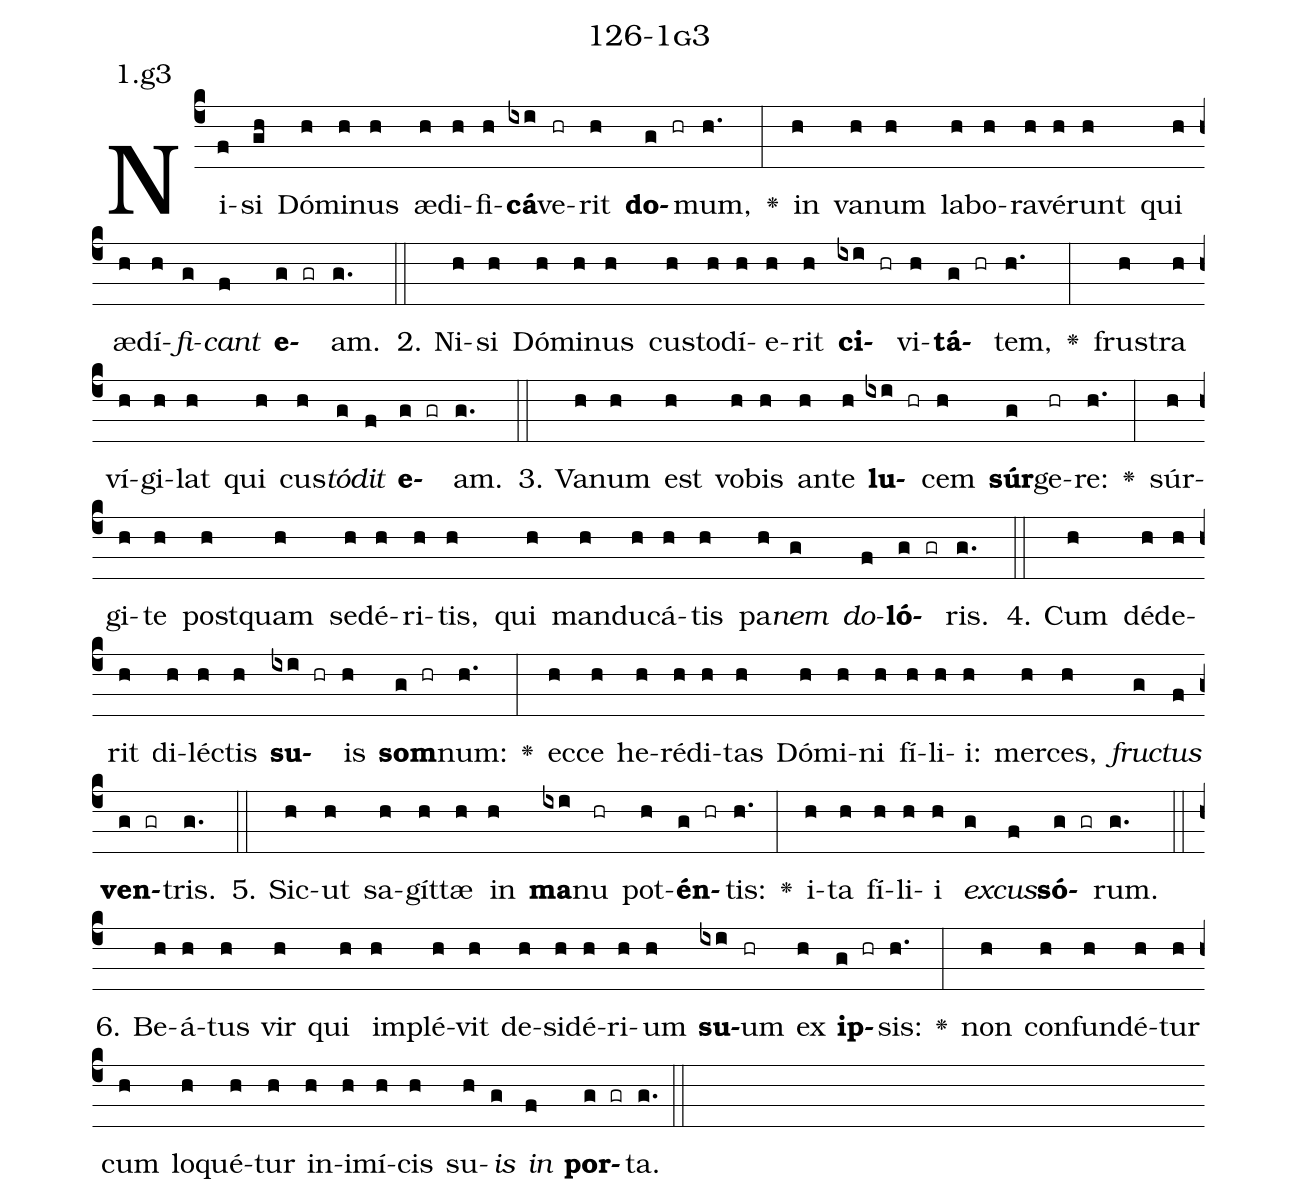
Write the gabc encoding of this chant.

name: 126-1g3;
annotation: 1.g3;
%%
(c4)Ni(f)si(gh) Dó(h)mi(h)nus(h) æ(h)di(h)fi(h)<b>cá</b>(ixi)ve(hr)rit(h) <b>do</b>(g hr)mum,(h.) <v>\greheightstar</v>(:) in(h) va(h)num(h) la(h)bo(h)ra(h)vé(h)runt(h) qui(h) æ(h)dí(h)<i>fi</i>(g)<i>cant</i>(f) <b>e</b>(g gr)am.(g.) (::)
2. Ni(h)si(h) Dó(h)mi(h)nus(h) cus(h)to(h)dí(h)e(h)rit(h) <b>ci</b>(ixi hr)vi(h)<b>tá</b>(g hr)tem,(h.) <v>\greheightstar</v>(:) frus(h)tra(h) ví(h)gi(h)lat(h) qui(h) cus(h)<i>tó</i>(g)<i>dit</i>(f) <b>e</b>(g gr)am.(g.) (::)
3. Va(h)num(h) est(h) vo(h)bis(h) an(h)te(h) <b>lu</b>(ixi hr)cem(h) <b>súr</b>(g)ge(hr)re:(h.) <v>\greheightstar</v>(:) súr(h)gi(h)te(h) post(h)quam(h) se(h)dé(h)ri(h)tis,(h) qui(h) man(h)du(h)cá(h)tis(h) pa(h)<i>nem</i>(g) <i>do</i>(f)<b>ló</b>(g gr)ris.(g.) (::)
4. Cum(h) dé(h)de(h)rit(h) di(h)léc(h)tis(h) <b>su</b>(ixi hr)is(h) <b>som</b>(g hr)num:(h.) <v>\greheightstar</v>(:) ec(h)ce(h) he(h)ré(h)di(h)tas(h) Dó(h)mi(h)ni(h) fí(h)li(h)i:(h) mer(h)ces,(h) <i>fruc</i>(g)<i>tus</i>(f) <b>ven</b>(g gr)tris.(g.) (::)
5. Sic(h)ut(h) sa(h)gít(h)tæ(h) in(h) <b>ma</b>(ixi)nu(hr) pot(h)<b>én</b>(g hr)tis:(h.) <v>\greheightstar</v>(:) i(h)ta(h) fí(h)li(h)i(h) <i>ex</i>(g)<i>cus</i>(f)<b>só</b>(g gr)rum.(g.) (::)
6. Be(h)á(h)tus(h) vir(h) qui(h) im(h)plé(h)vit(h) de(h)si(h)dé(h)ri(h)um(h) <b>su</b>(ixi)um(hr) ex(h) <b>ip</b>(g hr)sis:(h.) <v>\greheightstar</v>(:) non(h) con(h)fun(h)dé(h)tur(h) cum(h) lo(h)qué(h)tur(h) in(h)i(h)mí(h)cis(h) su(h)<i>is</i>(g) <i>in</i>(f) <b>por</b>(g gr)ta.(g.) (::)
